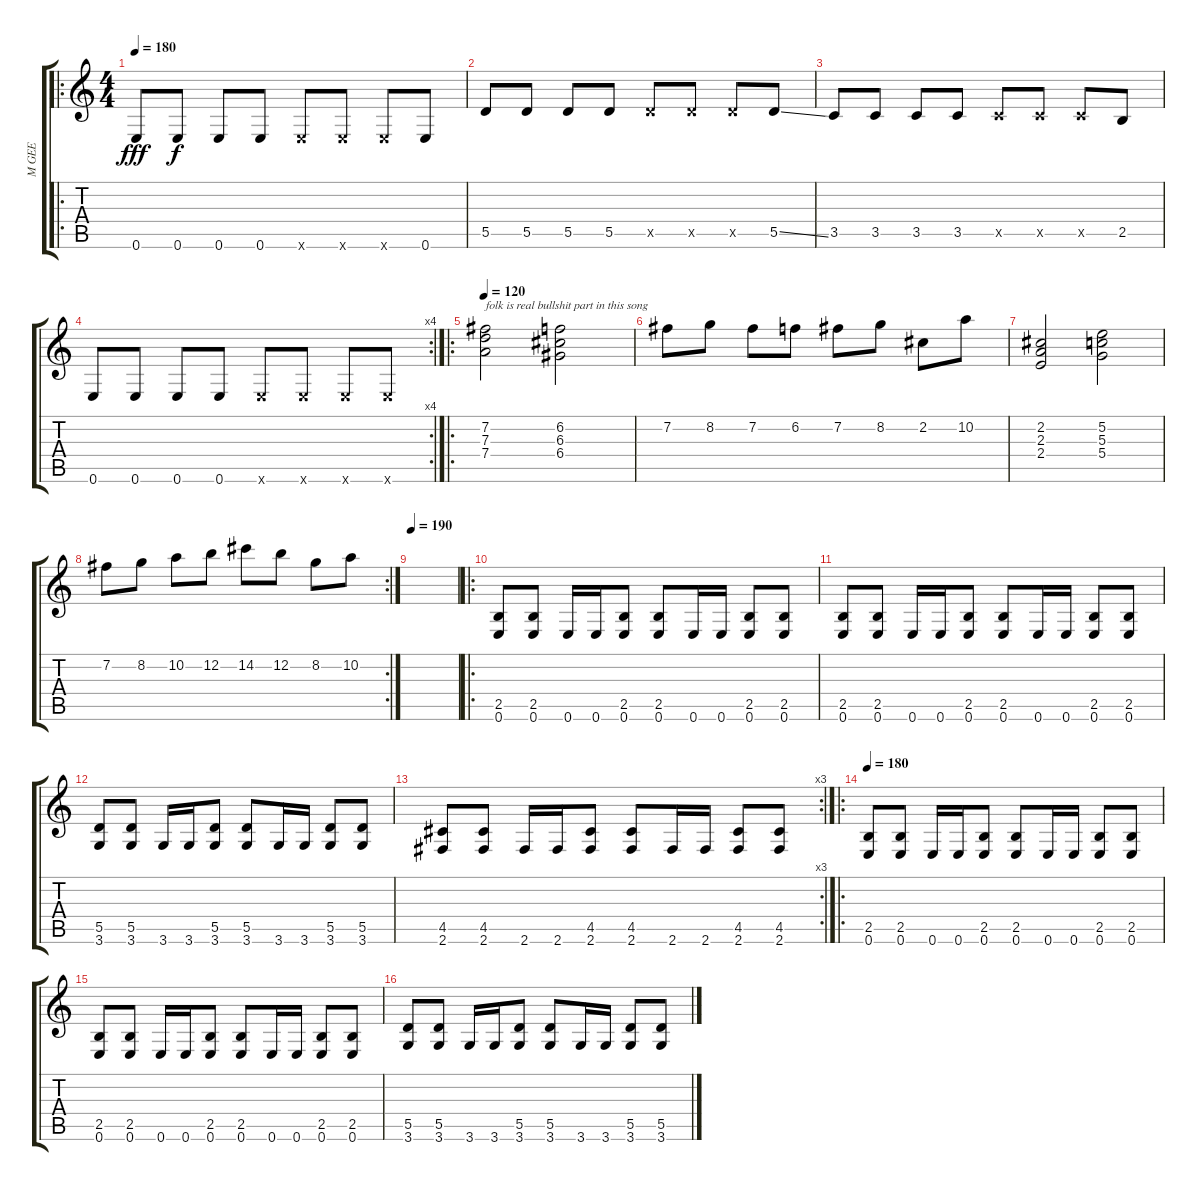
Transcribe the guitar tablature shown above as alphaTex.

\track ("M GEE" "M GEE") {instrument distortionguitar}
\staff {score tabs}
\tuning (E4 B3 G3 D3 A2 E2) {hide}
\ro
\ts (4 4)
\tempo 180
\clef g2
\ks c
0.6.8{dy fff} 0.6.8{dy f} 0.6.8 0.6.8 0.6{x}.8 0.6{x}.8 0.6{x}.8 0.6.8 |
5.5.8 5.5.8 5.5.8 5.5.8 5.5{x}.8 5.5{x}.8 5.5{x}.8 5.5{ss}.8 |
3.5.8 3.5.8 3.5.8 3.5.8 3.5{x}.8 3.5{x}.8 3.5{x}.8 2.5.8 |
\rc 4
0.6.8 0.6.8 0.6.8 0.6.8 0.6{x}.8 0.6{x}.8 0.6{x}.8 0.6{x}.8 |
\ro
\tempo 120
(7.2 7.3 7.4).2{txt "folk is real bullshit part in this song" instrument accordion} (6.2 6.3 6.4).2 |
7.2.8 8.2.8 7.2.8 6.2.8 7.2.8 8.2.8 2.2.8 10.2.8 |
(2.2 2.3 2.4).2{instrument accordion} (5.2 5.3 5.4).2 |
\rc 2
7.2.8 8.2.8 10.2.8 12.2.8 14.2.8 12.2.8 8.2.8 10.2.8 |
\tempo 190
|
\ro
(2.5 0.6).8 (2.5 0.6).8 0.6.16 0.6.16 (2.5 0.6).8 (2.5 0.6).8 0.6.16 0.6.16 (2.5 0.6).8 (2.5 0.6).8 |
(2.5 0.6).8 (2.5 0.6).8 0.6.16 0.6.16 (2.5 0.6).8 (2.5 0.6).8 0.6.16 0.6.16 (2.5 0.6).8 (2.5 0.6).8 |
(5.5 3.6).8 (5.5 3.6).8 3.6.16 3.6.16 (5.5 3.6).8 (5.5 3.6).8 3.6.16 3.6.16 (5.5 3.6).8 (5.5 3.6).8 |
\rc 3
(4.5 2.6).8 (4.5 2.6).8 2.6.16 2.6.16 (4.5 2.6).8 (4.5 2.6).8 2.6.16 2.6.16 (4.5 2.6).8 (4.5 2.6).8 |
\ro
\tempo 180
(2.5 0.6).8 (2.5 0.6).8 0.6.16 0.6.16 (2.5 0.6).8 (2.5 0.6).8 0.6.16 0.6.16 (2.5 0.6).8 (2.5 0.6).8 |
(2.5 0.6).8 (2.5 0.6).8 0.6.16 0.6.16 (2.5 0.6).8 (2.5 0.6).8 0.6.16 0.6.16 (2.5 0.6).8 (2.5 0.6).8 |
(5.5 3.6).8 (5.5 3.6).8 3.6.16 3.6.16 (5.5 3.6).8 (5.5 3.6).8 3.6.16 3.6.16 (5.5 3.6).8 (5.5 3.6).8
